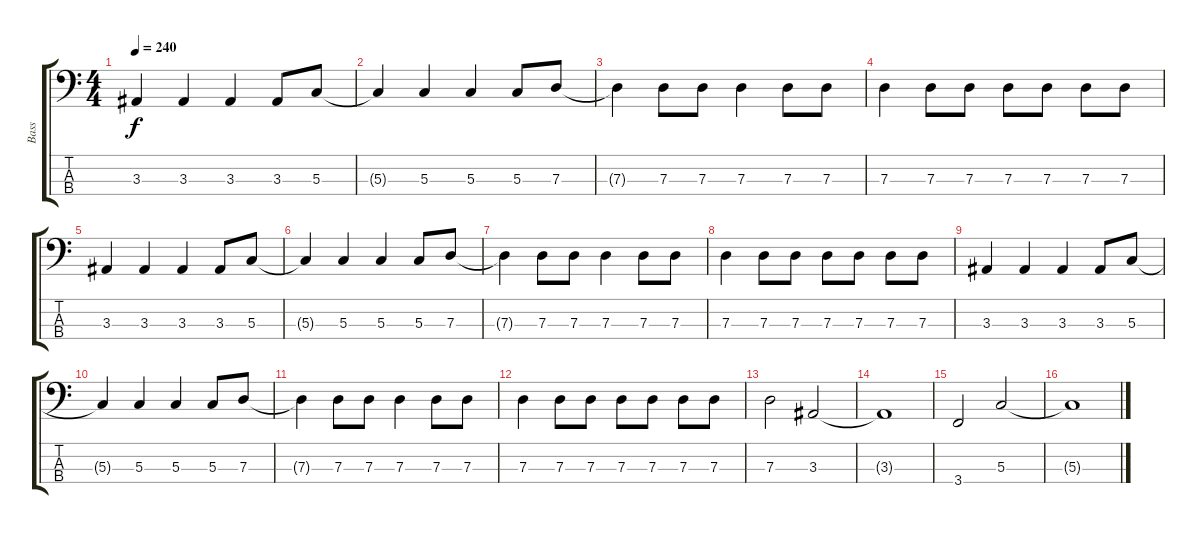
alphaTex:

\track ("Bass" "Bass") {instrument electricbasspick}
\staff {score tabs}
\tuning (F2 C2 G1 D1) {hide}
\ts (4 4)
\tempo 240
\clef f4
\ks c
3.3.4{dy f} 3.3.4 3.3.4 3.3.8 5.3.8 |
5.3{t}.4 5.3.4 5.3.4 5.3.8 7.3.8 |
7.3{t}.4 7.3.8 7.3.8 7.3.4 7.3.8 7.3.8 |
7.3.4 7.3.8 7.3.8 7.3.8 7.3.8 7.3.8 7.3.8 |
3.3.4 3.3.4 3.3.4 3.3.8 5.3.8 |
5.3{t}.4 5.3.4 5.3.4 5.3.8 7.3.8 |
7.3{t}.4 7.3.8 7.3.8 7.3.4 7.3.8 7.3.8 |
7.3.4 7.3.8 7.3.8 7.3.8 7.3.8 7.3.8 7.3.8 |
3.3.4 3.3.4 3.3.4 3.3.8 5.3.8 |
5.3{t}.4 5.3.4 5.3.4 5.3.8 7.3.8 |
7.3{t}.4 7.3.8 7.3.8 7.3.4 7.3.8 7.3.8 |
7.3.4 7.3.8 7.3.8 7.3.8 7.3.8 7.3.8 7.3.8 |
7.3.2 3.3.2 |
3.3{t}.1 |
3.4.2 5.3.2 |
5.3{t}.1
